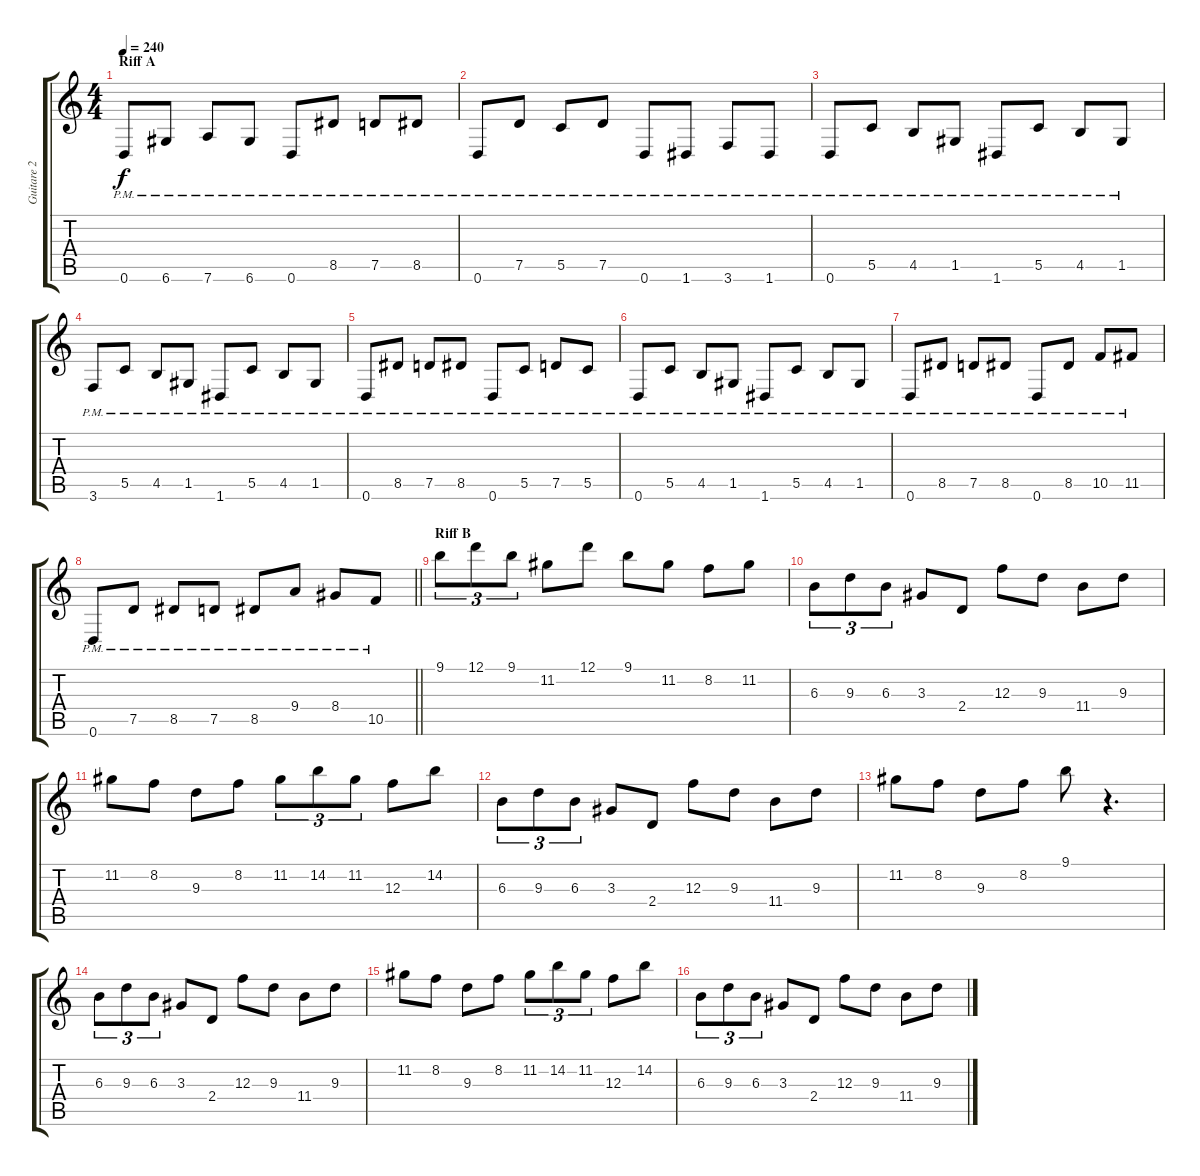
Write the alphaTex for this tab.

\track ("Guitare 2" "Guitare 2") {instrument distortionguitar}
\staff {score tabs}
\tuning (D4 A3 F3 C3 G2 D2) {hide}
\ts (4 4)
\section ("" "Riff A")
\tempo 240
\clef g2
\ks c
0.6{pm}.8{dy f instrument distortionguitar} 6.6{pm}.8 7.6{pm}.8 6.6{pm}.8 0.6{pm}.8 8.5{pm}.8 7.5{pm}.8 8.5{pm}.8 |
0.6{pm}.8 7.5{pm}.8 5.5{pm}.8 7.5{pm}.8 0.6{pm}.8 1.6{pm}.8 3.6{pm}.8 1.6{pm}.8 |
0.6{pm}.8 5.5{pm}.8 4.5{pm}.8 1.5{pm}.8 1.6{pm}.8 5.5{pm}.8 4.5{pm}.8 1.5{pm}.8 |
3.6{pm}.8 5.5{pm}.8 4.5{pm}.8 1.5{pm}.8 1.6{pm}.8 5.5{pm}.8 4.5{pm}.8 1.5{pm}.8 |
0.6{pm}.8 8.5{pm}.8 7.5{pm}.8 8.5{pm}.8 0.6{pm}.8 5.5{pm}.8 7.5{pm}.8 5.5{pm}.8 |
0.6{pm}.8 5.5{pm}.8 4.5{pm}.8 1.5{pm}.8 1.6{pm}.8 5.5{pm}.8 4.5{pm}.8 1.5{pm}.8 |
0.6{pm}.8 8.5{pm}.8 7.5{pm}.8 8.5{pm}.8 0.6{pm}.8 8.5{pm}.8 10.5{pm}.8 11.5{pm}.8 |
\barLineRight lightlight
0.6{pm}.8 7.5{pm}.8 8.5{pm}.8 7.5{pm}.8 8.5{pm}.8 9.4{pm}.8 8.4{pm}.8 10.5{pm}.8 |
\section ("" "Riff B")
9.1.8{tu (3 2)} 12.1.8{tu (3 2)} 9.1.8{tu (3 2)} 11.2.8 12.1.8 9.1.8 11.2.8 8.2.8 11.2.8 |
6.3.8{tu (3 2)} 9.3.8{tu (3 2)} 6.3.8{tu (3 2)} 3.3.8 2.4.8 12.3.8 9.3.8 11.4.8 9.3.8 |
11.2.8 8.2.8 9.3.8 8.2.8 11.2.8{tu (3 2)} 14.2.8{tu (3 2)} 11.2.8{tu (3 2)} 12.3.8 14.2.8 |
6.3.8{tu (3 2)} 9.3.8{tu (3 2)} 6.3.8{tu (3 2)} 3.3.8 2.4.8 12.3.8 9.3.8 11.4.8 9.3.8 |
11.2.8 8.2.8 9.3.8 8.2.8 9.1.8 r.4{d} |
6.3.8{tu (3 2)} 9.3.8{tu (3 2)} 6.3.8{tu (3 2)} 3.3.8 2.4.8 12.3.8 9.3.8 11.4.8 9.3.8 |
11.2.8 8.2.8 9.3.8 8.2.8 11.2.8{tu (3 2)} 14.2.8{tu (3 2)} 11.2.8{tu (3 2)} 12.3.8 14.2.8 |
6.3.8{tu (3 2)} 9.3.8{tu (3 2)} 6.3.8{tu (3 2)} 3.3.8 2.4.8 12.3.8 9.3.8 11.4.8 9.3.8
